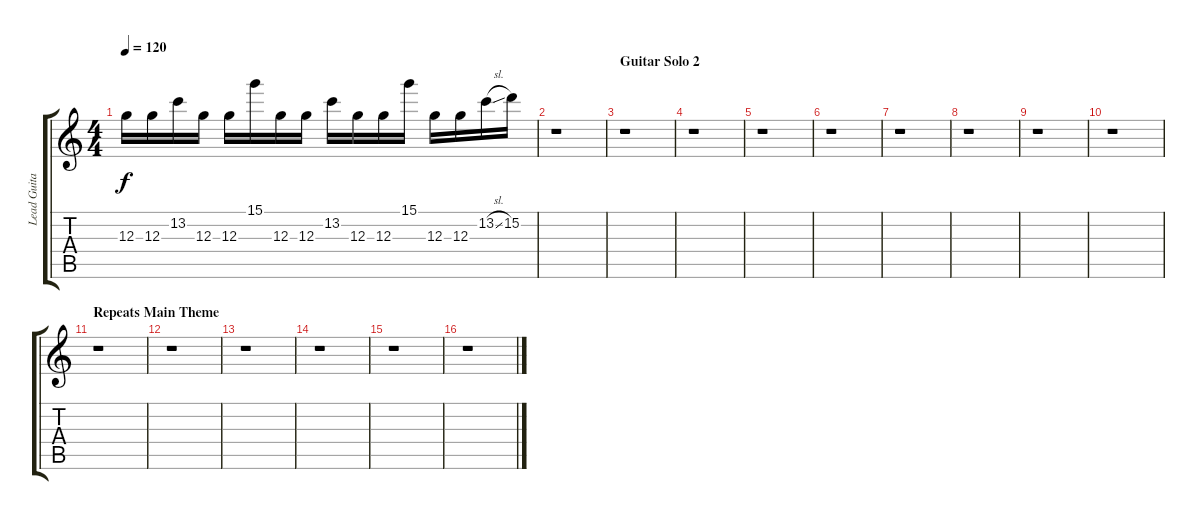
\track ("Lead Guitar 2" "Lead Guita") {instrument overdrivenguitar}
\staff {score tabs}
\tuning (E4 B3 G3 D3 A2 E2) {hide}
\ts (4 4)
\tempo 120
\clef g2
\ks c
12.3.16{dy f} 12.3.16 13.2.16 12.3.16 12.3.16 15.1.16 12.3.16 12.3.16 13.2.16 12.3.16 12.3.16 15.1.16 12.3.16 12.3.16 13.2{sl}.16 15.2.16 |
r.1 |
\section ("" "Guitar Solo 2")
r.1 |
r.1 |
r.1 |
r.1 |
r.1 |
r.1 |
r.1 |
r.1 |
\section ("" "Repeats Main Theme")
r.1 |
r.1 |
r.1 |
r.1 |
r.1 |
r.1
